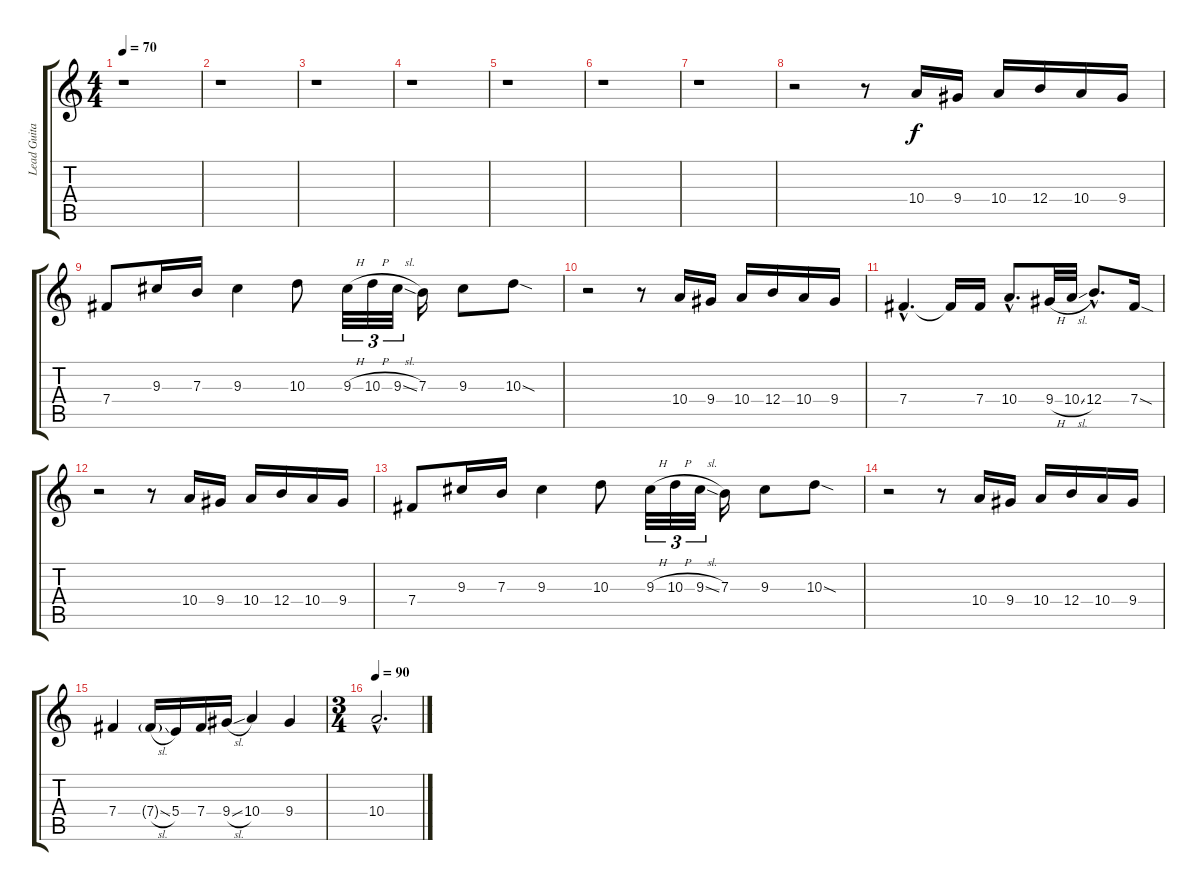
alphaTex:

\track ("Lead Guitar (Distortion)" "Lead Guita") {instrument overdrivenguitar}
\staff {score tabs}
\tuning (Db4 Ab3 E3 B2 Gb2 Db2) {hide}
\ts (4 4)
\tempo 70
\clef g2
\ks c
r.1{dy f} |
r.1 |
r.1 |
r.1 |
r.1 |
r.1 |
r.1 |
r.2{volume 16} r.8 10.4.16 9.4.16 10.4.16 12.4.16 10.4.16 9.4.16 |
7.4.8 9.3.16 7.3.16 9.3.4 10.3.8 9.3{h}.32{tu (3 2)} 10.3{h}.32{tu (3 2)} 9.3{sl}.32{tu (3 2)} 7.3.16 9.3.8 10.3{sod}.8 |
r.2 r.8 10.4.16 9.4.16 10.4.16 12.4.16 10.4.16 9.4.16 |
7.4{hac}.4{d} 7.4{t}.16 7.4.16 10.4{hac}.8{d} 9.4{h}.32 10.4{sl}.32 12.4{hac}.8{d} 7.4{sod}.16 |
r.2 r.8 10.4.16 9.4.16 10.4.16 12.4.16 10.4.16 9.4.16 |
7.4.8 9.3.16 7.3.16 9.3.4 10.3.8 9.3{h}.32{tu (3 2)} 10.3{h}.32{tu (3 2)} 9.3{sl}.32{tu (3 2)} 7.3.16 9.3.8 10.3{sod}.8 |
r.2 r.8 10.4.16 9.4.16 10.4.16 12.4.16 10.4.16 9.4.16 |
7.4.4 7.4{sl g}.16 5.4.16 7.4.16 9.4{sl}.16 10.4.4 9.4.4 |
\ts (3 4)
\tempo 90
10.4{hac}.2{d volume 0}
